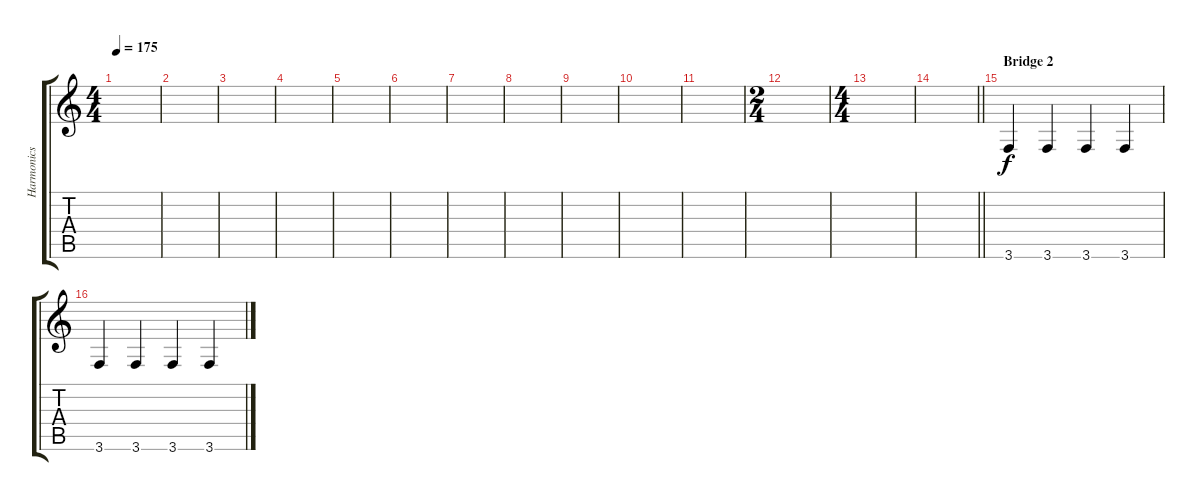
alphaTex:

\track ("Harmonics" "Harmonics") {instrument guitarharmonics}
\staff {score tabs}
\tuning (D4 A3 F3 C3 G2 D2) {hide}
\ts (4 4)
\tempo 175
\clef g2
\ks c
|
|
|
|
|
|
|
|
|
|
|
\ts (2 4)
|
\ts (4 4)
|
\barLineRight lightlight
|
\section ("" "Bridge 2")
3.6.4{volume 14} 3.6.4 3.6.4 3.6.4 |
3.6.4 3.6.4 3.6.4 3.6.4{volume 8}
